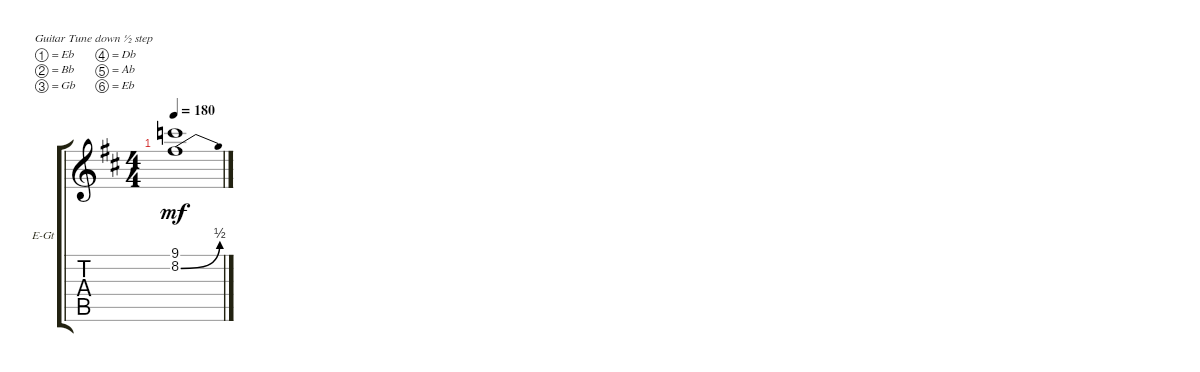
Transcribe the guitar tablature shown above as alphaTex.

\defaultSystemsLayout 4
\bracketExtendMode groupsimilarinstruments
\firstSystemTrackNameOrientation horizontal
\otherSystemsTrackNameOrientation horizontal
\track ("Solo Guitar" "E-Gt") {instrument distortionguitar}
\staff {score tabs}
\tuning (Eb4 Bb3 Gb3 Db3 Ab2 Eb2)
\ts (4 4)
\tempo 180
\clef g2
\ks bminor
(9.1{t} 8.2{be (bend 0 0 7.8 2) t}).1{dy mf}
